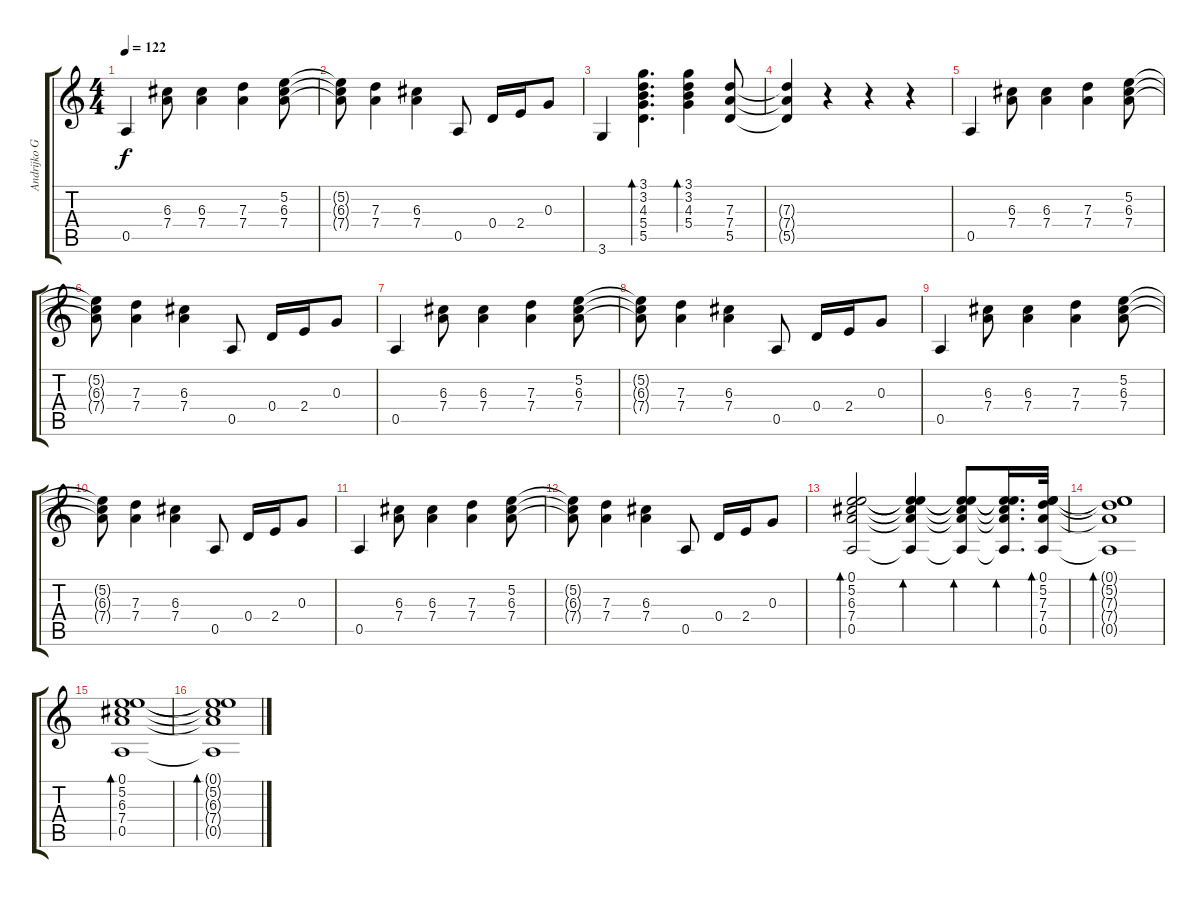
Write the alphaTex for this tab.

\track ("Andrijko GUITAR" "Andrijko G") {instrument overdrivenguitar}
\staff {score tabs}
\tuning (E4 B3 G3 D3 A2 E2) {hide}
\ts (4 4)
\tempo 122
\clef g2
\ks c
0.5.4{dy f} (6.3 7.4).8 (6.3 7.4).4 (7.3 7.4).4 (5.2 6.3 7.4).8 |
(5.2{t} 6.3{t} 7.4{t}).8 (7.3 7.4).4 (6.3 7.4).4 0.5.8 0.4.16 2.4.16 0.3.8 |
3.6.4 (3.1 3.2 4.3 5.4 5.5).4{d bd 120} (3.1 3.2 4.3 5.4).4{bd 60} (7.3 7.4 5.5).8 |
(7.3{t} 7.4{t} 5.5{t}).4 r.4 r.4 r.4 |
0.5.4 (6.3 7.4).8 (6.3 7.4).4 (7.3 7.4).4 (5.2 6.3 7.4).8 |
(5.2{t} 6.3{t} 7.4{t}).8 (7.3 7.4).4 (6.3 7.4).4 0.5.8 0.4.16 2.4.16 0.3.8 |
0.5.4 (6.3 7.4).8 (6.3 7.4).4 (7.3 7.4).4 (5.2 6.3 7.4).8 |
(5.2{t} 6.3{t} 7.4{t}).8 (7.3 7.4).4 (6.3 7.4).4 0.5.8 0.4.16 2.4.16 0.3.8 |
0.5.4 (6.3 7.4).8 (6.3 7.4).4 (7.3 7.4).4 (5.2 6.3 7.4).8 |
(5.2{t} 6.3{t} 7.4{t}).8 (7.3 7.4).4 (6.3 7.4).4 0.5.8 0.4.16 2.4.16 0.3.8 |
0.5.4 (6.3 7.4).8 (6.3 7.4).4 (7.3 7.4).4 (5.2 6.3 7.4).8 |
(5.2{t} 6.3{t} 7.4{t}).8 (7.3 7.4).4 (6.3 7.4).4 0.5.8 0.4.16 2.4.16 0.3.8 |
(0.1 5.2 6.3 7.4 0.5).2{bd 240} (0.1{t} 5.2{t} 6.3{t} 7.4{t} 0.5{t}).4{bd 240} (0.1{t} 5.2{t} 6.3{t} 7.4{t} 0.5{t}).8{bd 240} (0.1{t} 5.2{t} 6.3{t} 7.4{t} 0.5{t}).16{d bd 240} (0.1 5.2 7.3 7.4 0.5).32{bd 240} |
(0.1{t} 5.2{t} 7.3{t} 7.4{t} 0.5{t}).1{bd 240} |
(0.1 5.2 6.3 7.4 0.5).1{bd 240} |
(0.1{t} 5.2{t} 6.3{t} 7.4{t} 0.5{t}).1{bd 240}
